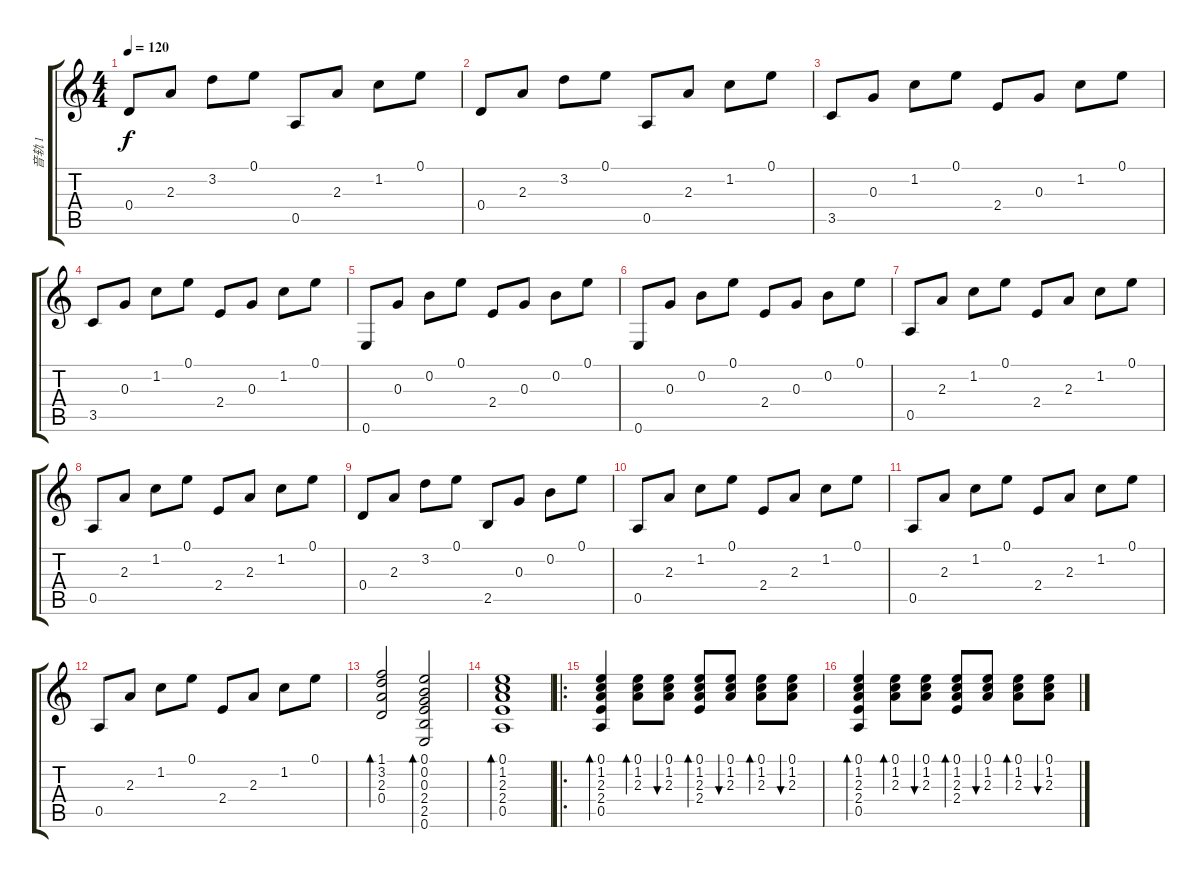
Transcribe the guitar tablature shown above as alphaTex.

\track ("音轨 1" "音轨 1") {instrument acousticguitarnylon}
\staff {score tabs}
\tuning (E4 B3 G3 D3 A2 E2) {hide}
\ts (4 4)
\tempo 120
\clef g2
\ks c
0.4.8{dy f} 2.3.8 3.2.8 0.1.8 0.5.8 2.3.8 1.2.8 0.1.8 |
0.4.8 2.3.8 3.2.8 0.1.8 0.5.8 2.3.8 1.2.8 0.1.8 |
3.5.8 0.3.8 1.2.8 0.1.8 2.4.8 0.3.8 1.2.8 0.1.8 |
3.5.8 0.3.8 1.2.8 0.1.8 2.4.8 0.3.8 1.2.8 0.1.8 |
0.6.8 0.3.8 0.2.8 0.1.8 2.4.8 0.3.8 0.2.8 0.1.8 |
0.6.8 0.3.8 0.2.8 0.1.8 2.4.8 0.3.8 0.2.8 0.1.8 |
0.5.8 2.3.8 1.2.8 0.1.8 2.4.8 2.3.8 1.2.8 0.1.8 |
0.5.8 2.3.8 1.2.8 0.1.8 2.4.8 2.3.8 1.2.8 0.1.8 |
0.4.8 2.3.8 3.2.8 0.1.8 2.5.8 0.3.8 0.2.8 0.1.8 |
0.5.8 2.3.8 1.2.8 0.1.8 2.4.8 2.3.8 1.2.8 0.1.8 |
0.5.8 2.3.8 1.2.8 0.1.8 2.4.8 2.3.8 1.2.8 0.1.8 |
0.5.8 2.3.8 1.2.8 0.1.8 2.4.8 2.3.8 1.2.8 0.1.8 |
(1.1 3.2 2.3 0.4).2{bd 60} (0.1 0.2 0.3 2.4 2.5 0.6).2{bd 60} |
(0.1 1.2 2.3 2.4 0.5).1{bd 60} |
\ro
(0.1 1.2 2.3 2.4 0.5).4{bd 60} (0.1 1.2 2.3).8{bd 60} (0.1 1.2 2.3).8{bu 60} (0.1 1.2 2.3 2.4).8{bd 60} (0.1 1.2 2.3).8{bu 60} (0.1 1.2 2.3).8{bd 60} (0.1 1.2 2.3).8{bu 60} |
(0.1 1.2 2.3 2.4 0.5).4{bd 60} (0.1 1.2 2.3).8{bd 60} (0.1 1.2 2.3).8{bu 60} (0.1 1.2 2.3 2.4).8{bd 60} (0.1 1.2 2.3).8{bu 60} (0.1 1.2 2.3).8{bd 60} (0.1 1.2 2.3).8{bu 60}
